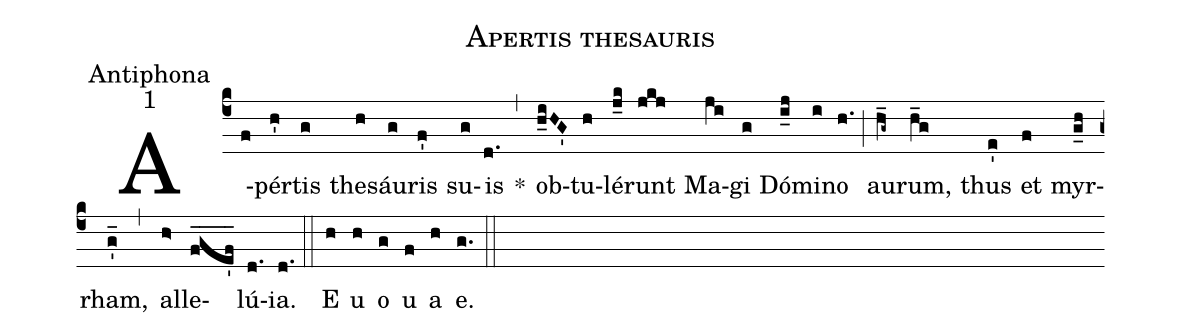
name:Apertis thesauris;
office-part:Antiphona;
mode:1;
%%
(c4)A(f)pér(h')tis(g) the(h)sáu(g)ris(f') su(g)is(d.) *(,) ob(h_iHG')tu(h)lé(j_k)runt(jkj) Ma(ji)gi(g) Dó(i_j)mi(i)no(h.) (;) au(h_g~)rum,(h_g) thus(e') et(f) myr(g_h)rham,(g'_) (,) al(h>)le(fge'f____)lú(d.)ia.(d.) (::) E(h) u(h) o(g) u(f) a(h) e.(g.) (::)
